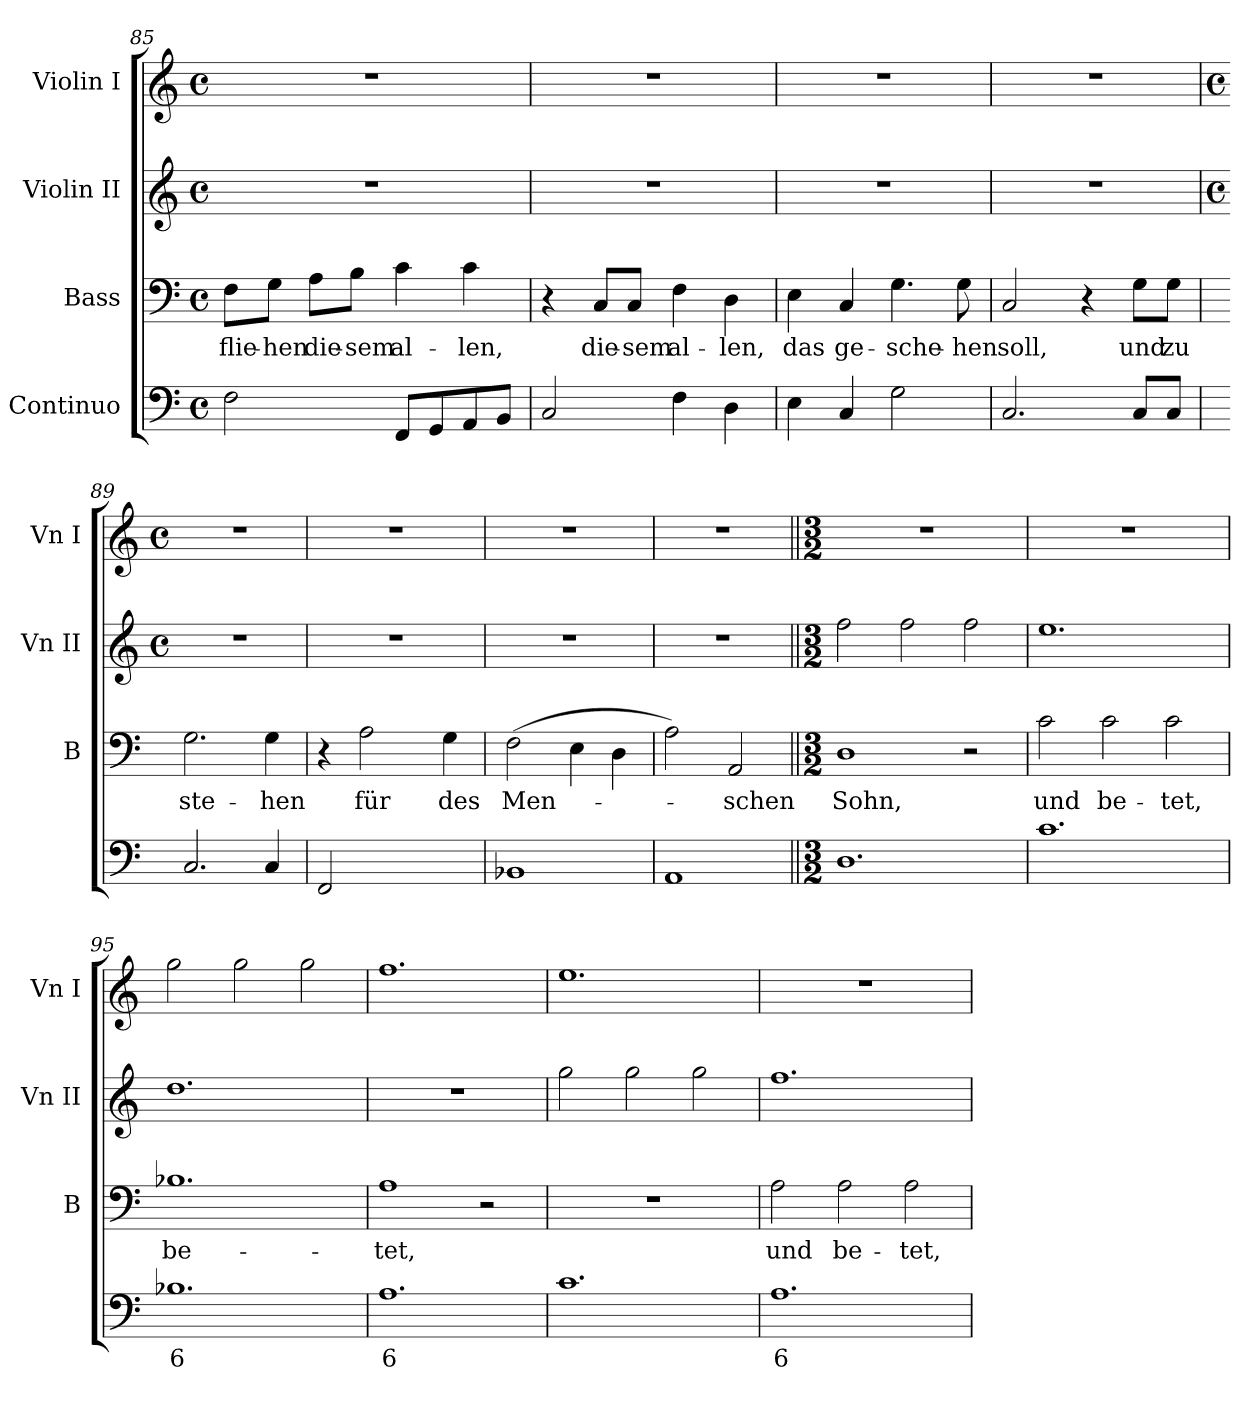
**kern	**text	**kern	**text	**kern	**kern
*part4	*part4	*part3	*part3	*part2	*part1
*staff4	*staff4	*staff3	*staff3	*staff2	*staff1
*I"Continuo	*	*I"Bass	*	*I"Violin II	*I"Violin I
*	*	*I'B	*	*I'Vn II	*I'Vn I
*clefF4	*	*clefF4	*	*clefG2	*clefG2
*k[]	*	*k[]	*	*k[]	*k[]
*C:	*	*C:	*	*C:	*C:
*M4/4	*	*M4/4	*	*M4/4	*M4/4
*met(c)	*	*met(c)	*	*met(c)	*met(c)
=85	=85	=85	=85	=85	=85
!	!	!	!LO:LY:b	!	!
2F	.	8F\L	-flie-	1r	1r
!	!	!	!LO:LY:b	!	!
.	.	8G\J	-hen	.	.
!	!	!	!LO:LY:b	!	!
.	.	8A\L	die-	.	.
!	!	!	!LO:LY:b	!	!
.	.	8B\J	-sem	.	.
!	!	!	!LO:LY:b	!	!
8FFL	.	4c	al-	.	.
8GG	.	.	.	.	.
!	!	!	!LO:LY:b	!	!
8AA	.	4c	-len,	.	.
8BBJ	.	.	.	.	.
=86	=86	=86	=86	=86	=86
2C	.	4r	.	1r	1r
!	!	!	!LO:LY:b	!	!
.	.	8C/L	die-	.	.
!	!	!	!LO:LY:b	!	!
.	.	8C/J	-sem	.	.
!	!	!	!LO:LY:b	!	!
4F	.	4F	al-	.	.
!	!	!	!LO:LY:b	!	!
4D	.	4D	-len,	.	.
=87	=87	=87	=87	=87	=87
!	!	!	!LO:LY:b	!	!
4E	.	4E	das	1r	1r
!	!	!	!LO:LY:b	!	!
4C	.	4C	ge-	.	.
!	!	!	!LO:LY:b	!	!
2G	.	4.G	-sche-	.	.
!	!	!	!LO:LY:b	!	!
.	.	8G	-hen	.	.
=88	=88	=88	=88	=88	=88
!	!	!	!LO:LY:b	!	!
2.C	.	2C	soll,	1r	1r
.	.	4r	.	.	.
!	!	!	!LO:LY:b	!	!
8CL	.	8G\L	und	.	.
!	!	!	!LO:LY:b	!	!
8CJ	.	8G\J	zu	.	.
!!LO:LB:g=z
=89	=89	=89	=89	=89	=89
*	*	*	*	*k[]	*k[]
*	*	*	*	*C:	*C:
*	*	*	*	*M4/4	*M4/4
*	*	*	*	*met(c)	*met(c)
!	!	!	!LO:LY:b	!	!
2.C	.	2.G	ste-	1r	1r
!	!	!	!LO:LY:b	!	!
4C	.	4G	-hen	.	.
=90	=90	=90	=90	=90	=90
2FF	.	4r	.	1r	1r
!	!	!	!LO:LY:b	!	!
.	.	2A	für	.	.
!	!LO:LY:b	!	!	!	!
[4GGyy	9	.	.	.	.
!	!LO:LY:b	!	!LO:LY:b	!	!
4GGyy]	8	4G	des	.	.
=91	=91	=91	=91	=91	=91
!	!	!	!LO:LY:b	!	!
1BB-X	.	(>2F	Men-	1r	1r
.	.	4E	.	.	.
.	.	4D	.	.	.
=92	=92	=92	=92	=92	=92
1AA	.	2A)	.	1r	1r
!	!	!	!LO:LY:b	!	!
.	.	2AA	schen	.	.
=93||	=93||	=93||	=93||	=93||	=93||
*M3/2	*	*M3/2	*	*M3/2	*M3/2
!	!	!	!LO:LY:b	!	!LO:N:vis=1
1.D	.	1D	Sohn,	2ff	1.r
.	.	.	.	2ff	.
.	.	2r	.	2ff	.
=94	=94	=94	=94	=94	=94
!	!	!	!LO:LY:b	!	!LO:N:vis=1
1.c	.	2c	und	1.ee	1.r
!	!	!	!LO:LY:b	!	!
.	.	2c	be-	.	.
!	!	!	!LO:LY:b	!	!
.	.	2c	-tet,	.	.
=95	=95	=95	=95	=95	=95
!	!LO:LY:b	!	!LO:LY:b	!	!
1.B-X	6	1.B-X	be-	1.dd	2gg
.	.	.	.	.	2gg
.	.	.	.	.	2gg
=96	=96	=96	=96	=96	=96
!	!LO:LY:b	!	!LO:LY:b	!LO:N:vis=1	!
1.A	6	1A	-tet,	1.r	1.ff
.	.	2r	.	.	.
=97	=97	=97	=97	=97	=97
!	!	!LO:N:vis=1	!	!	!
1.c	.	1.r	.	2gg	1.ee
.	.	.	.	2gg	.
.	.	.	.	2gg	.
=98	=98	=98	=98	=98	=98
!	!LO:LY:b	!	!LO:LY:b	!	!LO:N:vis=1
1.A	6	2A	und	1.ff	1.r
!	!	!	!LO:LY:b	!	!
.	.	2A	be-	.	.
!	!	!	!LO:LY:b	!	!
.	.	2A	-tet,	.	.
=	=	=	=	=	=
*-	*-	*-	*-	*-	*-
